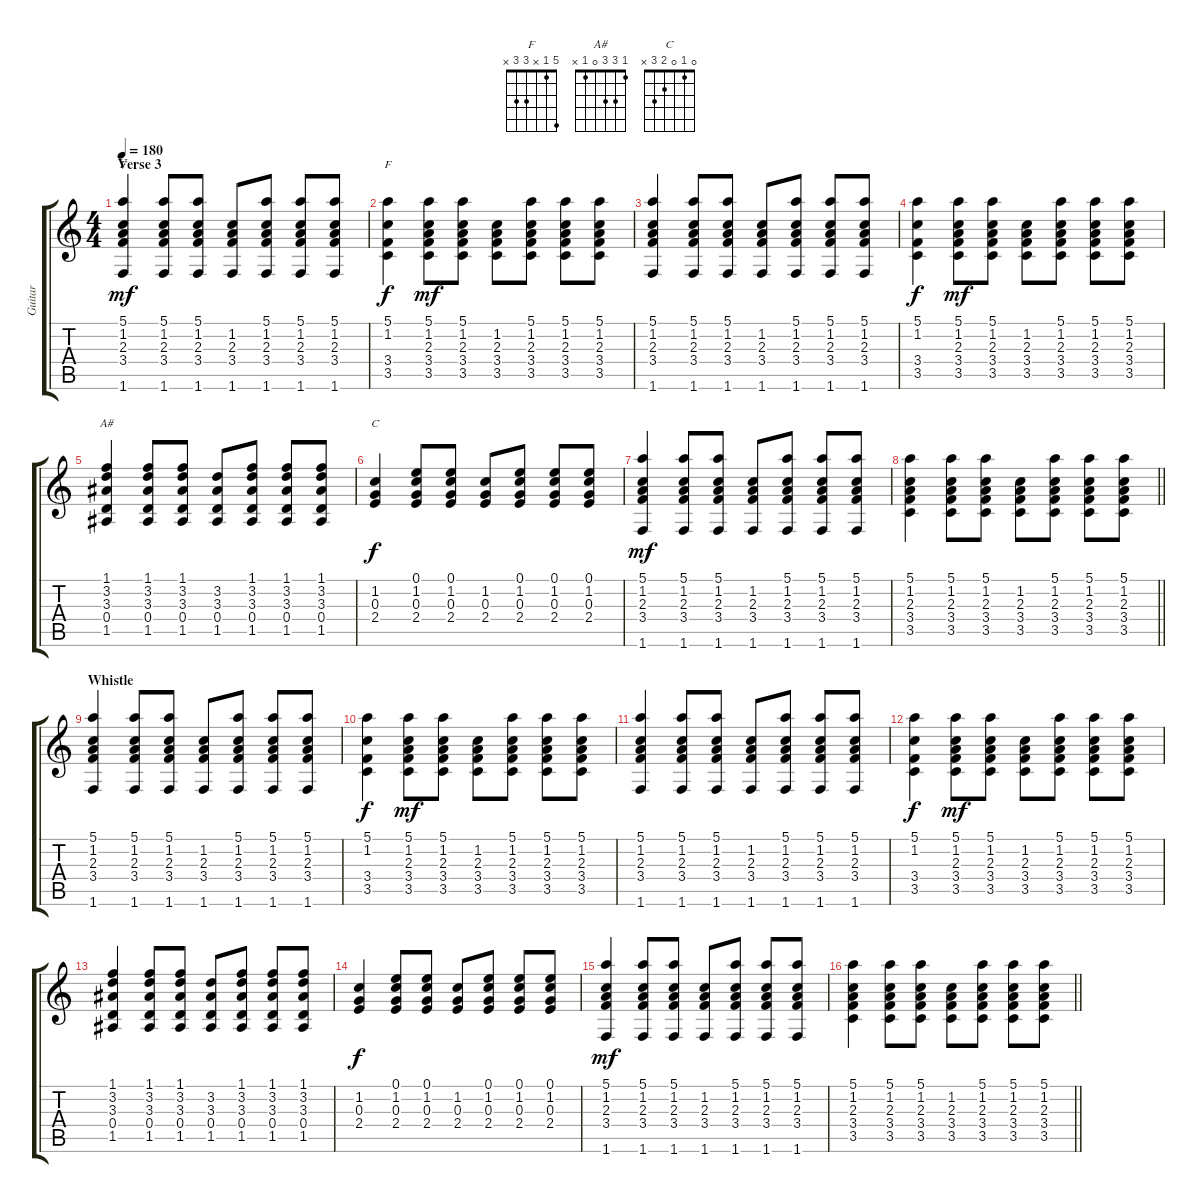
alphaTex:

\track ("Guitar" "Guitar") {instrument acousticguitarnylon}
\staff {score tabs}
\tuning (E4 B3 G3 D3 A2 E2) {hide}
\chord ("F" 5 1 2 x x 1) {barre 1}
\chord ("F" 5 1 x 3 3 x)
\chord ("A#" 1 3 3 0 1 x)
\chord ("C" 0 1 0 2 3 x)
\ts (4 4)
\section ("" "Verse 3")
\tempo 180
\clef g2
\ks c
(5.1 1.2 2.3 3.4 1.6).4{ch "F" dy mf} (5.1 1.2 2.3 3.4 1.6).8 (5.1 1.2 2.3 3.4 1.6).8 (1.2 2.3 3.4 1.6).8 (5.1 1.2 2.3 3.4 1.6).8 (5.1 1.2 2.3 3.4 1.6).8 (5.1 1.2 2.3 3.4 1.6).8 |
(5.1 1.2 3.4 3.5).4{ch "F" dy f} (5.1 1.2 2.3 3.4 3.5).8{dy mf} (5.1 1.2 2.3 3.4 3.5).8 (1.2 2.3 3.4 3.5).8 (5.1 1.2 2.3 3.4 3.5).8 (5.1 1.2 2.3 3.4 3.5).8 (5.1 1.2 2.3 3.4 3.5).8 |
(5.1 1.2 2.3 3.4 1.6).4 (5.1 1.2 2.3 3.4 1.6).8 (5.1 1.2 2.3 3.4 1.6).8 (1.2 2.3 3.4 1.6).8 (5.1 1.2 2.3 3.4 1.6).8 (5.1 1.2 2.3 3.4 1.6).8 (5.1 1.2 2.3 3.4 1.6).8 |
(5.1 1.2 3.4 3.5).4{dy f} (5.1 1.2 2.3 3.4 3.5).8{dy mf} (5.1 1.2 2.3 3.4 3.5).8 (1.2 2.3 3.4 3.5).8 (5.1 1.2 2.3 3.4 3.5).8 (5.1 1.2 2.3 3.4 3.5).8 (5.1 1.2 2.3 3.4 3.5).8 |
(1.1 3.2 3.3 0.4 1.5).4{ch "A#"} (1.1 3.2 3.3 0.4 1.5).8 (1.1 3.2 3.3 0.4 1.5).8 (3.2 3.3 0.4 1.5).8 (1.1 3.2 3.3 0.4 1.5).8 (1.1 3.2 3.3 0.4 1.5).8 (1.1 3.2 3.3 0.4 1.5).8 |
(1.2 0.3 2.4).4{ch "C" dy f} (0.1 1.2 0.3 2.4).8 (0.1 1.2 0.3 2.4).8 (1.2 0.3 2.4).8 (0.1 1.2 0.3 2.4).8 (0.1 1.2 0.3 2.4).8 (0.1 1.2 0.3 2.4).8 |
(5.1 1.2 2.3 3.4 1.6).4{dy mf} (5.1 1.2 2.3 3.4 1.6).8 (5.1 1.2 2.3 3.4 1.6).8 (1.2 2.3 3.4 1.6).8 (5.1 1.2 2.3 3.4 1.6).8 (5.1 1.2 2.3 3.4 1.6).8 (5.1 1.2 2.3 3.4 1.6).8 |
\barLineRight lightlight
(5.1 1.2 2.3 3.4 3.5).4 (5.1 1.2 2.3 3.4 3.5).8 (5.1 1.2 2.3 3.4 3.5).8 (1.2 2.3 3.4 3.5).8 (5.1 1.2 2.3 3.4 3.5).8 (5.1 1.2 2.3 3.4 3.5).8 (5.1 1.2 2.3 3.4 3.5).8 |
\section ("" "Whistle")
(5.1 1.2 2.3 3.4 1.6).4 (5.1 1.2 2.3 3.4 1.6).8 (5.1 1.2 2.3 3.4 1.6).8 (1.2 2.3 3.4 1.6).8 (5.1 1.2 2.3 3.4 1.6).8 (5.1 1.2 2.3 3.4 1.6).8 (5.1 1.2 2.3 3.4 1.6).8 |
(5.1 1.2 3.4 3.5).4{dy f} (5.1 1.2 2.3 3.4 3.5).8{dy mf} (5.1 1.2 2.3 3.4 3.5).8 (1.2 2.3 3.4 3.5).8 (5.1 1.2 2.3 3.4 3.5).8 (5.1 1.2 2.3 3.4 3.5).8 (5.1 1.2 2.3 3.4 3.5).8 |
(5.1 1.2 2.3 3.4 1.6).4 (5.1 1.2 2.3 3.4 1.6).8 (5.1 1.2 2.3 3.4 1.6).8 (1.2 2.3 3.4 1.6).8 (5.1 1.2 2.3 3.4 1.6).8 (5.1 1.2 2.3 3.4 1.6).8 (5.1 1.2 2.3 3.4 1.6).8 |
(5.1 1.2 3.4 3.5).4{dy f} (5.1 1.2 2.3 3.4 3.5).8{dy mf} (5.1 1.2 2.3 3.4 3.5).8 (1.2 2.3 3.4 3.5).8 (5.1 1.2 2.3 3.4 3.5).8 (5.1 1.2 2.3 3.4 3.5).8 (5.1 1.2 2.3 3.4 3.5).8 |
(1.1 3.2 3.3 0.4 1.5).4 (1.1 3.2 3.3 0.4 1.5).8 (1.1 3.2 3.3 0.4 1.5).8 (3.2 3.3 0.4 1.5).8 (1.1 3.2 3.3 0.4 1.5).8 (1.1 3.2 3.3 0.4 1.5).8 (1.1 3.2 3.3 0.4 1.5).8 |
(1.2 0.3 2.4).4{dy f} (0.1 1.2 0.3 2.4).8 (0.1 1.2 0.3 2.4).8 (1.2 0.3 2.4).8 (0.1 1.2 0.3 2.4).8 (0.1 1.2 0.3 2.4).8 (0.1 1.2 0.3 2.4).8 |
(5.1 1.2 2.3 3.4 1.6).4{dy mf} (5.1 1.2 2.3 3.4 1.6).8 (5.1 1.2 2.3 3.4 1.6).8 (1.2 2.3 3.4 1.6).8 (5.1 1.2 2.3 3.4 1.6).8 (5.1 1.2 2.3 3.4 1.6).8 (5.1 1.2 2.3 3.4 1.6).8 |
\barLineRight lightlight
(5.1 1.2 2.3 3.4 3.5).4 (5.1 1.2 2.3 3.4 3.5).8 (5.1 1.2 2.3 3.4 3.5).8 (1.2 2.3 3.4 3.5).8 (5.1 1.2 2.3 3.4 3.5).8 (5.1 1.2 2.3 3.4 3.5).8 (5.1 1.2 2.3 3.4 3.5).8
